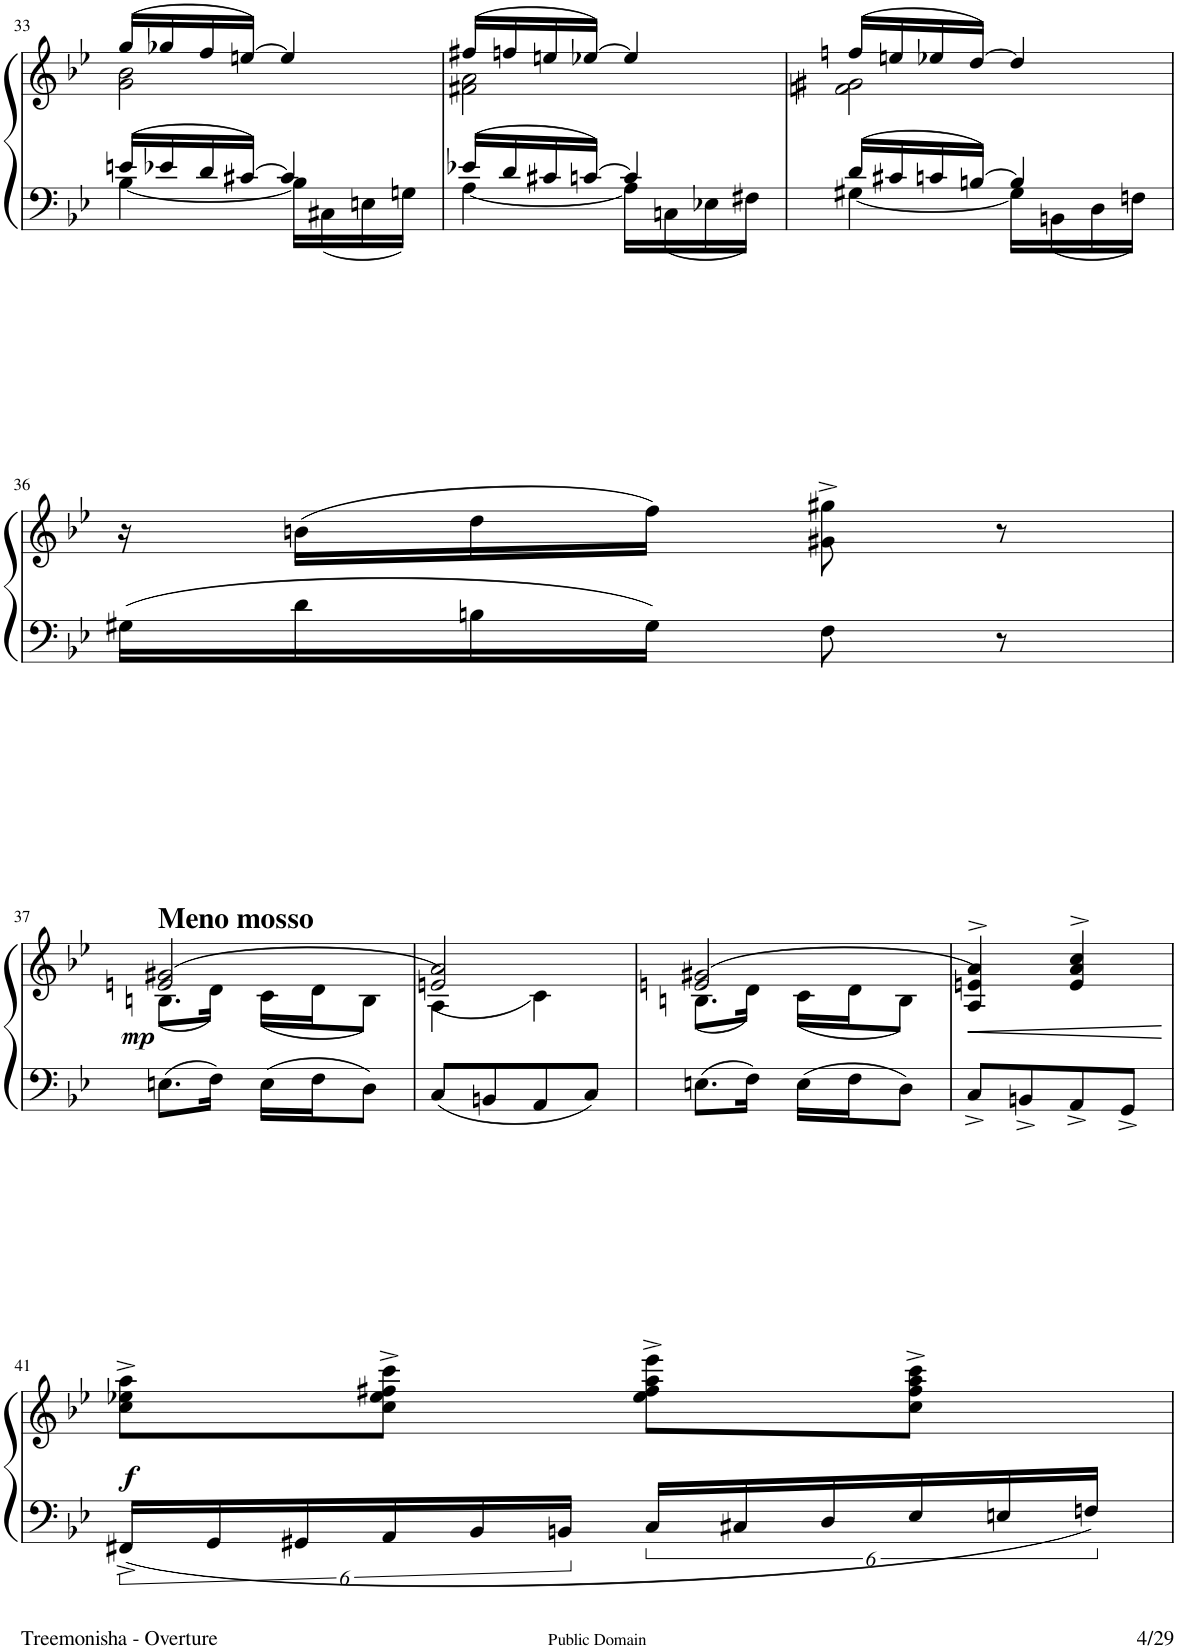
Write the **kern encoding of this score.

**kern	**kern	**dynam
*part1	*part1	*part1
*staff2	*staff1	*staff1/2
*I"Piano	*	*
*I'Pno.	*	*
!!LO:PB:g=z
*clefF4	*clefG2	*
*k[b-e-]	*k[b-e-]	*
*M2/4	*M2/4	*
=33	=33	=33
*^	*^	*
16en/LL	[4B-\	(16gg/LL	2g\ 2b-\	.
16e-X/	.	16gg-X/	.	.
16d/	.	16ff/	.	.
[16c#X/JJ	.	[16een/JJ)	.	.
4c#/]	16B-\LL]	4ee/]	.	.
.	16C#X\	.	.	.
.	16En\	.	.	.
.	16Gn\JJ	.	.	.
=34	=34	=34	=34	=34
16e-X/LL	[4A\	(16ff#X/LL	2f#X\ 2a\	.
16d/	.	16ffn/	.	.
16c#X/	.	16een/	.	.
[16cn/JJ	.	[16ee-X/JJ)	.	.
4c/]	16A\LL]	4ee-/]	.	.
.	16Cn\	.	.	.
.	16E-X\	.	.	.
.	16F#X\JJ	.	.	.
=35	=35	=35	=35	=35
16d/LL	[4G#X\	(16ffn/LL	2fn\ 2g#X\	.
16c#X/	.	16een/	.	.
16cn/	.	16ee-X/	.	.
[16Bn/JJ	.	[16dd/JJ)	.	.
4B/]	16G#\LL]	4dd/]	.	.
.	16BBn\	.	.	.
.	16D\	.	.	.
.	16Fn\JJ	.	.	.
*v	*v	*	*	*
*	*v	*v	*
!!LO:LB:g=z
=36	=36	=36
16G#X\LL	16r	.
16d\	(16bn\LL	.
16Bn\	16dd\	.
16G#\JJ	16ff\JJ)	.
8F\	8g#X\^> 8gg#X\^>	.
8r	8r	.
!!LO:LB:g=z
=37	=37	=37
*	*^	*
!	!LO:TX:a:B:t=Meno mosso	!	!
!	!	!	!LO:DY:b
8.En\L	(2en/ 2g#X/	(8.Bn\L	mp
16F\Jk	.	16d\Jk)	.
16E\LL	.	(16c\LL	.
16F\J	.	16d\J	.
8D\J	.	8B\J)	.
=38	=38	=38	=38
8C/L	2en/ 2a/)	(4A\	.
8BBn/	.	.	.
8AA/	.	4c\)	.
8C/J	.	.	.
=39	=39	=39	=39
8.En\L	(2en/ 2g#X/	(8.Bn\L	.
16F\Jk	.	16d\Jk)	.
16E\LL	.	(16c\LL	.
16F\J	.	16d\J	.
8D\J	.	8B\J)	.
=40	=40	=40	=40
!	!	!	!LO:HP:b
*	*v	*v	*
8C^</L	4A/^> 4en/^> 4a/^>)	<
8BBn^</	.	.
8AA^</	4e/^> 4a/^> 4cc/^>	.
8GG^</J	.	.
.	.	[
!!LO:LB:g=z
=41	=41	=41
!	!	!LO:DY:b
24FF#X^</LL	8cc\^> 8ee-X\^> 8aa\^>L	f
24GG/	.	.
24GG#X/	.	.
24AA/	8cc\^> 8ee-\^> 8ff#X\^> 8ccc\^>J	.
24BB-/	.	.
24BBn/JJ	.	.
24C/LL	8ee-\^> 8ff#\^> 8aa\^> 8eee-\^>L	.
24C#X/	.	.
24D/	.	.
24E-/	8cc\^> 8ff#\^> 8aa\^> 8ccc\^>J	.
24En/	.	.
24Fn/JJ	.	.
=	=	=
*-	*-	*-
